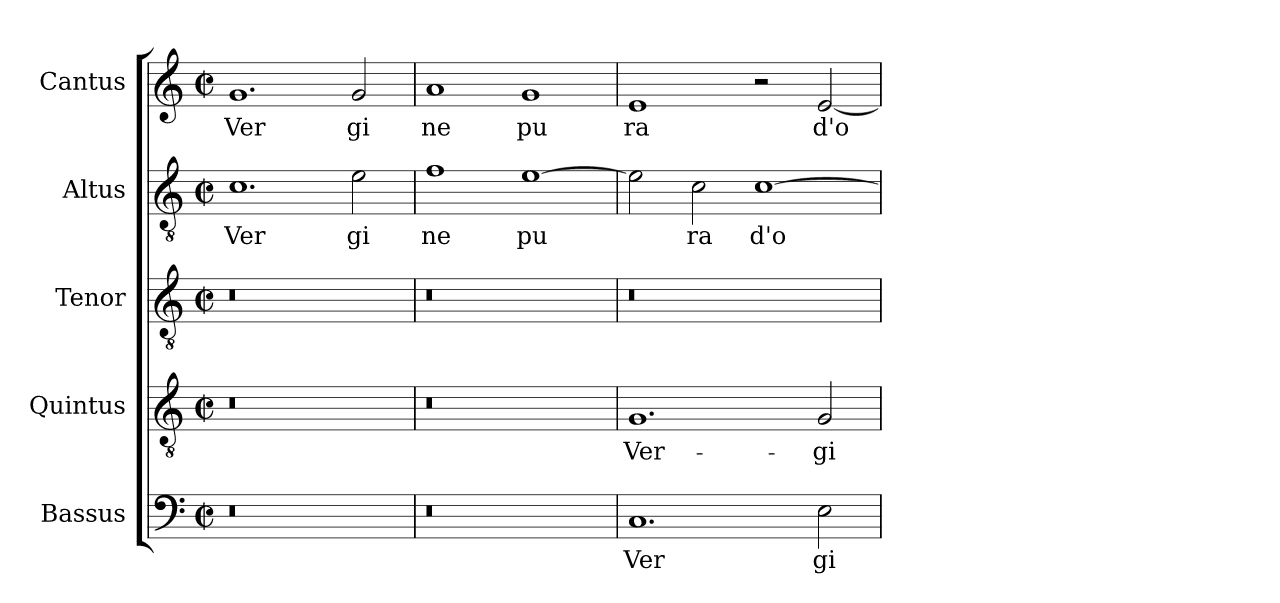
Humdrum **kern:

**kern	**text	**kern	**text	**kern	**kern	**text	**kern	**text
*part5	*part5	*part4	*part4	*part3	*part2	*part2	*part1	*part1
*staff5	*staff5	*staff4	*staff4	*staff3	*staff2	*staff2	*staff1	*staff1
*I"Bassus	*	*I"Quintus	*	*I"Tenor	*I"Altus	*	*I"Cantus	*
!!LO:PB:g=z
*stria5	*	*stria5	*	*stria5	*stria5	*	*stria5	*
*clefF4	*	*clefGv2	*	*clefGv2	*clefGv2	*	*clefG2	*
*k[]	*	*k[]	*	*k[]	*k[]	*	*k[]	*
*C:	*	*C:	*	*C:	*C:	*	*C:	*
*M2/2	*	*M2/2	*	*M2/2	*M2/2	*	*M2/2	*
*met(c|)	*	*met(c|)	*	*met(c|)	*met(c|)	*	*met(c|)	*
=1	=1	=1	=1	=1	=1	=1	=1	=1
!	!	!	!	!	!	!LO:LY:b:cj	!	!LO:LY:b:cj
0r	.	0r	.	0r	1.c	Ver	1.g	Ver
!	!	!	!	!	!	!LO:LY:b:cj	!	!LO:LY:b:cj
.	.	.	.	.	2e\	gi	2g/	gi
=2	=2	=2	=2	=2	=2	=2	=2	=2
!	!	!	!	!	!	!LO:LY:b:cj	!	!LO:LY:b:cj
0r	.	0r	.	0r	1f	ne	1a	ne
!	!	!	!	!	!	!LO:LY:b:cj	!	!LO:LY:b:cj
.	.	.	.	.	[>1e	pu	1g	pu
=3	=3	=3	=3	=3	=3	=3	=3	=3
!	!LO:LY:b:cj	!	!LO:LY:b:cj	!	!	!LO:LY:b:cj	!	!LO:LY:b:cj
1.C	Ver	1.G	Ver-	0r	2e\]	.	1e	ra
!	!	!	!	!	!	!LO:LY:b:cj	!	!
.	.	.	.	.	2c\	ra	.	.
!	!	!	!	!	!	!LO:LY:b:cj	!	!
.	.	.	.	.	[>1c	d'o	2r	.
!	!LO:LY:b:cj	!	!LO:LY:b:cj	!	!	!	!	!LO:LY:b:cj
2E\	gi	2G/	-gi-	.	.	.	[<2e/	d'o
=	=	=	=	=	=	=	=	=
*-	*-	*-	*-	*-	*-	*-	*-	*-
